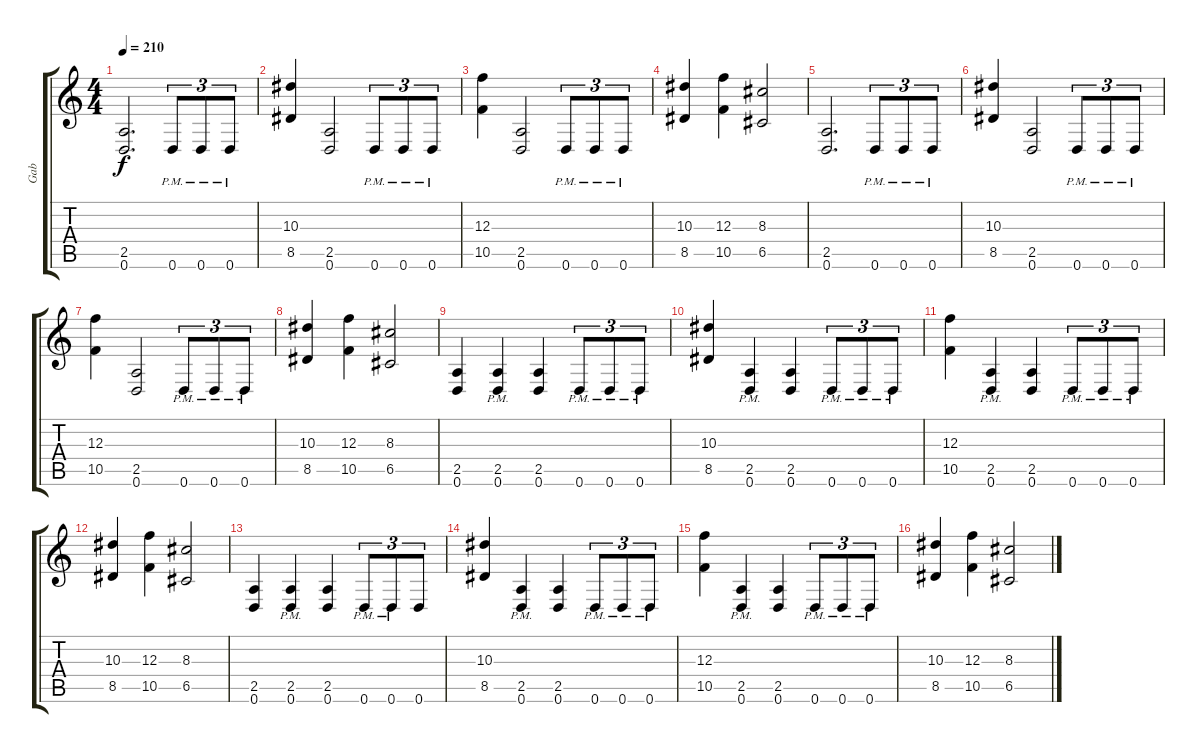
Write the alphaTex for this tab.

\track ("Gab" "Gab") {instrument distortionguitar}
\staff {score tabs}
\tuning (D4 A3 F3 C3 G2 D2) {hide}
\ts (4 4)
\tempo 210
\clef g2
\ks c
(2.5 0.6).2{d dy f} 0.6{pm}.8{tu (3 2)} 0.6{pm}.8{tu (3 2)} 0.6{pm}.8{tu (3 2)} |
(10.3 8.5).4 (2.5 0.6).2 0.6{pm}.8{tu (3 2)} 0.6{pm}.8{tu (3 2)} 0.6{pm}.8{tu (3 2)} |
(12.3 10.5).4 (2.5 0.6).2 0.6{pm}.8{tu (3 2)} 0.6{pm}.8{tu (3 2)} 0.6{pm}.8{tu (3 2)} |
(10.3 8.5).4 (12.3 10.5).4 (8.3 6.5).2 |
(2.5 0.6).2{d} 0.6{pm}.8{tu (3 2)} 0.6{pm}.8{tu (3 2)} 0.6{pm}.8{tu (3 2)} |
(10.3 8.5).4 (2.5 0.6).2 0.6{pm}.8{tu (3 2)} 0.6{pm}.8{tu (3 2)} 0.6{pm}.8{tu (3 2)} |
(12.3 10.5).4 (2.5 0.6).2 0.6{pm}.8{tu (3 2)} 0.6{pm}.8{tu (3 2)} 0.6{pm}.8{tu (3 2)} |
(10.3 8.5).4 (12.3 10.5).4 (8.3 6.5).2 |
(2.5 0.6).4 (2.5 0.6{pm}).4 (2.5 0.6).4 0.6{pm}.8{tu (3 2)} 0.6{pm}.8{tu (3 2)} 0.6{pm}.8{tu (3 2)} |
(10.3 8.5).4 (2.5 0.6{pm}).4 (2.5 0.6).4 0.6{pm}.8{tu (3 2)} 0.6{pm}.8{tu (3 2)} 0.6{pm}.8{tu (3 2)} |
(12.3 10.5).4 (2.5 0.6{pm}).4 (2.5 0.6).4 0.6{pm}.8{tu (3 2)} 0.6{pm}.8{tu (3 2)} 0.6{pm}.8{tu (3 2)} |
(10.3 8.5).4 (12.3 10.5).4 (8.3 6.5).2 |
(2.5 0.6).4 (2.5 0.6{pm}).4 (2.5 0.6).4 0.6{pm}.8{tu (3 2)} 0.6{pm}.8{tu (3 2)} 0.6.8{tu (3 2)} |
(10.3 8.5).4 (2.5 0.6{pm}).4 (2.5 0.6).4 0.6{pm}.8{tu (3 2)} 0.6{pm}.8{tu (3 2)} 0.6{pm}.8{tu (3 2)} |
(12.3 10.5).4 (2.5 0.6{pm}).4 (2.5 0.6).4 0.6{pm}.8{tu (3 2)} 0.6{pm}.8{tu (3 2)} 0.6{pm}.8{tu (3 2)} |
(10.3 8.5).4 (12.3 10.5).4 (8.3 6.5).2
